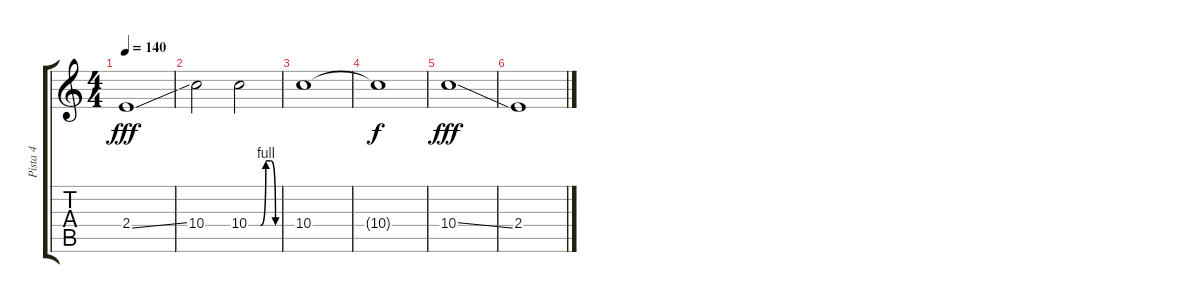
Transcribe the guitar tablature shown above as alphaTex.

\track ("Pista 4" "Pista 4") {instrument distortionguitar}
\staff {score tabs}
\tuning (E4 B3 G3 D3 A2 E2) {hide}
\ts (4 4)
\tempo 140
\clef g2
\ks c
2.4{ss}.1{dy fff} |
10.4.2 10.4{be (custom 0 0 24 0 35 4 45 4 55 0 60 0)}.2 |
10.4.1 |
10.4{t}.1{dy f} |
10.4{ss}.1{dy fff} |
2.4.1
